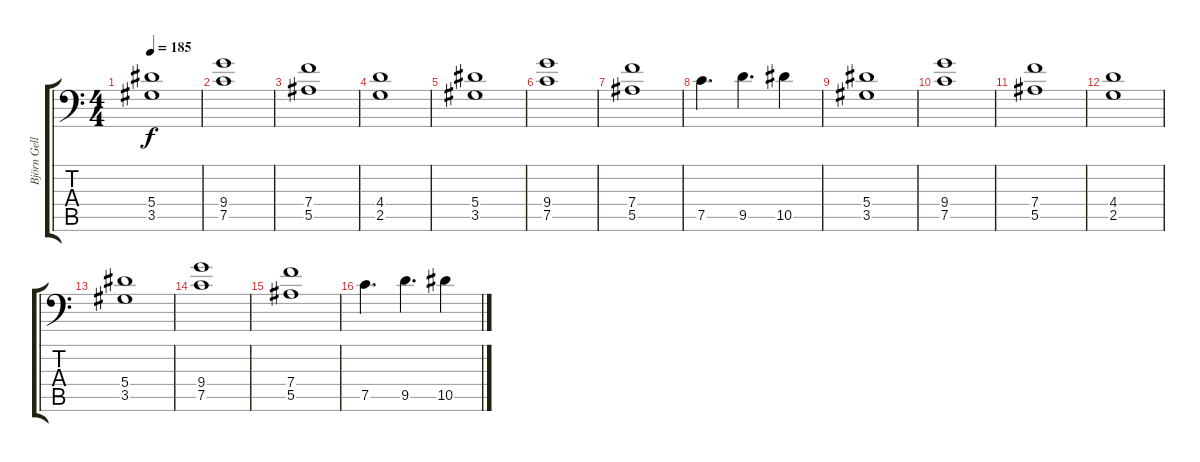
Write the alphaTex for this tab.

\track ("Björn Gellotte" "Björn Gell") {instrument distortionguitar}
\staff {score tabs}
\tuning (C4 G3 Eb3 Bb2 F2 Bb1) {hide}
\ts (4 4)
\tempo 185
\clef f4
\ks c
(5.4 3.5).1{dy f} |
(9.4 7.5).1 |
(7.4 5.5).1 |
(4.4 2.5).1 |
(5.4 3.5).1 |
(9.4 7.5).1 |
(7.4 5.5).1 |
7.5.4{d} 9.5.4{d} 10.5.4 |
(5.4 3.5).1 |
(9.4 7.5).1 |
(7.4 5.5).1 |
(4.4 2.5).1 |
(5.4 3.5).1 |
(9.4 7.5).1 |
(7.4 5.5).1 |
7.5.4{d} 9.5.4{d} 10.5.4
